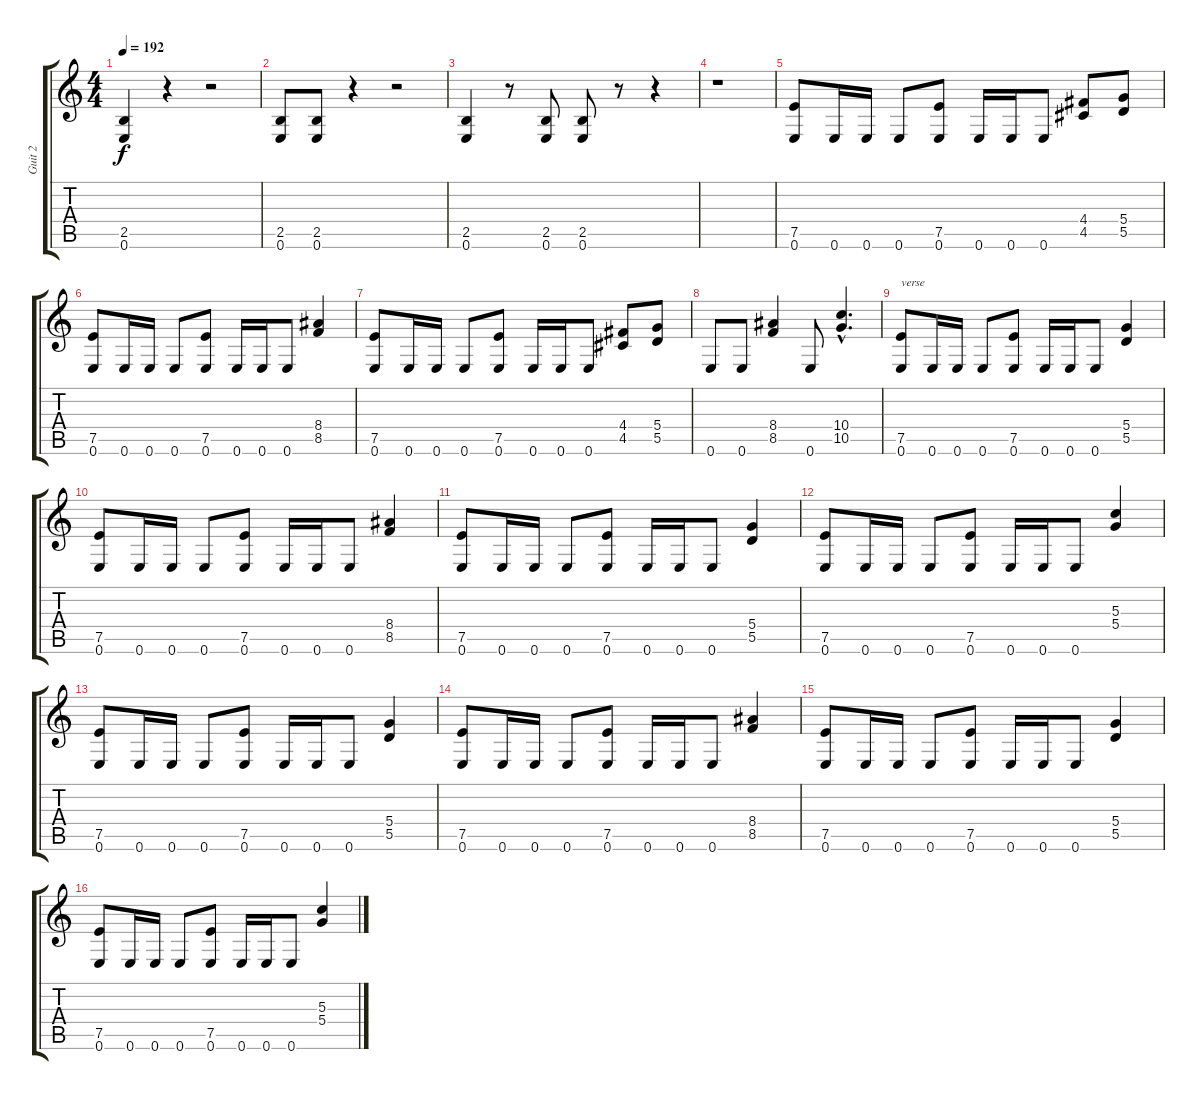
\track ("Guit 2" "Guit 2") {instrument distortionguitar}
\staff {score tabs}
\tuning (E4 B3 G3 D3 A2 E2) {hide}
\ts (4 4)
\tempo 192
\clef g2
\ks c
(2.5 0.6).4{dy f instrument distortionguitar} r.4 r.2 |
(2.5 0.6).8 (2.5 0.6).8 r.4 r.2 |
(2.5 0.6).4 r.8 (2.5 0.6).8 (2.5 0.6).8 r.8 r.4 |
r.1 |
(7.5 0.6).8 0.6.16 0.6.16 0.6.8 (7.5 0.6).8 0.6.16 0.6.16 0.6.8 (4.4 4.5).8 (5.4 5.5).8 |
(7.5 0.6).8 0.6.16 0.6.16 0.6.8 (7.5 0.6).8 0.6.16 0.6.16 0.6.8 (8.4 8.5).4 |
(7.5 0.6).8 0.6.16 0.6.16 0.6.8 (7.5 0.6).8 0.6.16 0.6.16 0.6.8 (4.4 4.5).8 (5.4 5.5).8 |
0.6.8 0.6.8 (8.4 8.5).4 0.6.8 (10.4{hac} 10.5{hac}).4{d} |
(7.5 0.6).8{txt "verse"} 0.6.16 0.6.16 0.6.8 (7.5 0.6).8 0.6.16 0.6.16 0.6.8 (5.4 5.5).4 |
(7.5 0.6).8 0.6.16 0.6.16 0.6.8 (7.5 0.6).8 0.6.16 0.6.16 0.6.8 (8.4 8.5).4 |
(7.5 0.6).8 0.6.16 0.6.16 0.6.8 (7.5 0.6).8 0.6.16 0.6.16 0.6.8 (5.4 5.5).4 |
(7.5 0.6).8 0.6.16 0.6.16 0.6.8 (7.5 0.6).8 0.6.16 0.6.16 0.6.8 (5.3 5.4).4 |
(7.5 0.6).8 0.6.16 0.6.16 0.6.8 (7.5 0.6).8 0.6.16 0.6.16 0.6.8 (5.4 5.5).4 |
(7.5 0.6).8 0.6.16 0.6.16 0.6.8 (7.5 0.6).8 0.6.16 0.6.16 0.6.8 (8.4 8.5).4 |
(7.5 0.6).8 0.6.16 0.6.16 0.6.8 (7.5 0.6).8 0.6.16 0.6.16 0.6.8 (5.4 5.5).4 |
(7.5 0.6).8 0.6.16 0.6.16 0.6.8 (7.5 0.6).8 0.6.16 0.6.16 0.6.8 (5.3 5.4).4
